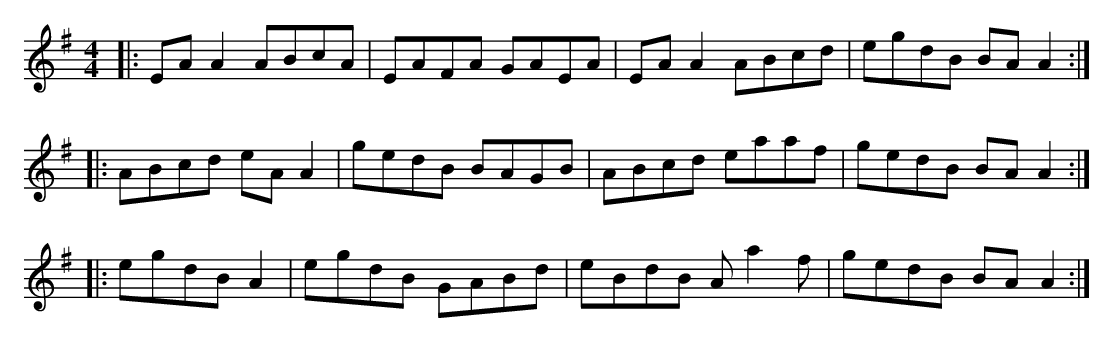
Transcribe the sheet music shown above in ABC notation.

X:1
M:4/4
K:Ador
|:EAA2 ABcA|EAFA GAEA|EAA2 ABcd|egdB BAA2:|
|:ABcd eAA2|gedB BAGB|ABcd eaaf|gedB BAA2:|
|:egdB A2|egdB GABd|eBdB Aa2f|gedB BAA2:|
